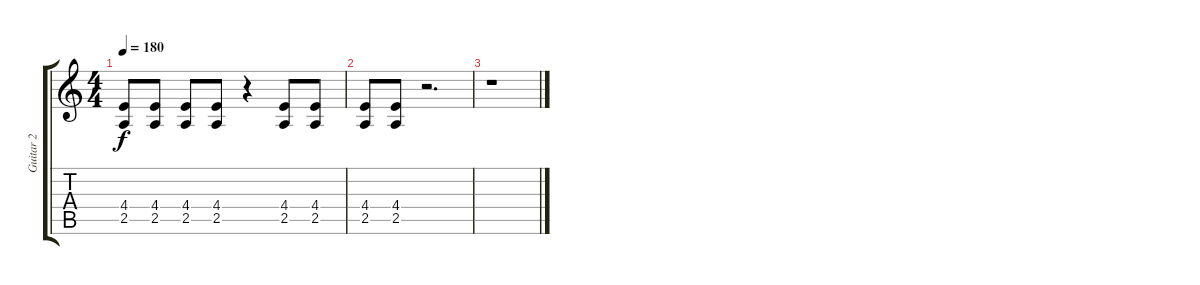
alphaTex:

\track ("Guitar 2" "Guitar 2") {instrument distortionguitar}
\staff {score tabs}
\tuning (D4 A3 F3 C3 G2 C2) {hide}
\ts (4 4)
\tempo 180
\clef g2
\ks c
(4.4 2.5).8{dy f} (4.4 2.5).8 (4.4 2.5).8 (4.4 2.5).8 r.4 (4.4 2.5).8 (4.4 2.5).8 |
(4.4 2.5).8 (4.4 2.5).8 r.2{d} |
r.1
